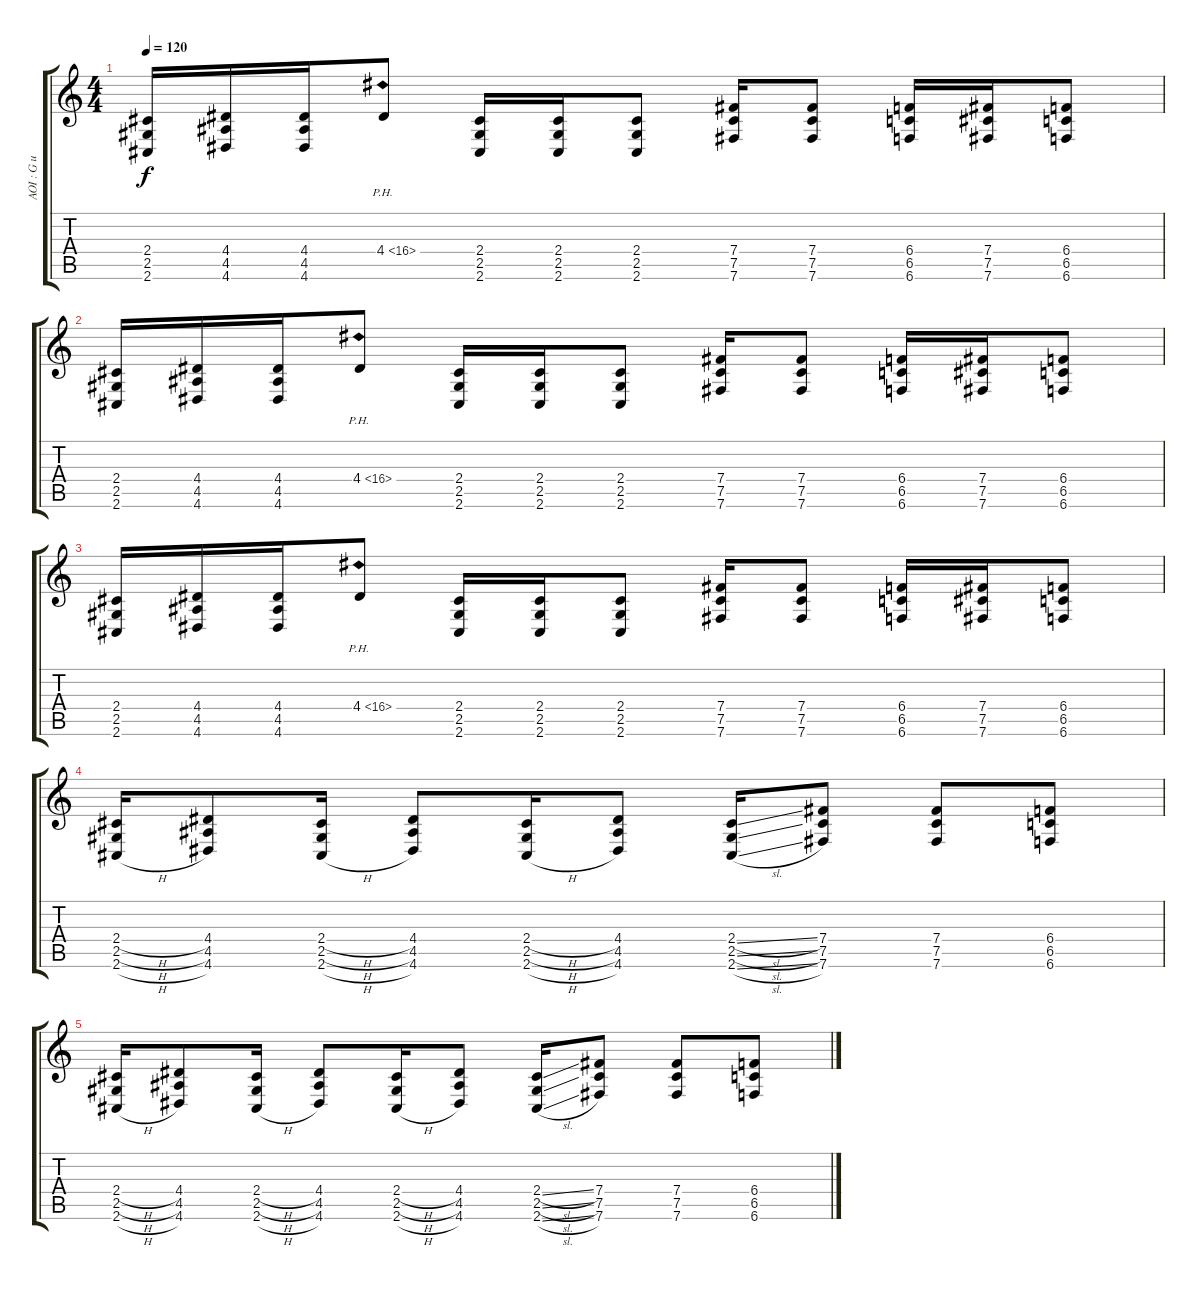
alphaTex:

\track ("AOI : G u i t a R" "AOI : G u ") {instrument distortionguitar}
\staff {score tabs}
\tuning (Db4 Ab3 E3 B2 Gb2 B1) {hide}
\ts (4 4)
\tempo 120
\clef g2
\ks c
(2.4 2.5 2.6).16{dy f} (4.4 4.5 4.6).16 (4.4 4.5 4.6).16 4.4{ph 12}.8 (2.4 2.5 2.6).16 (2.4 2.5 2.6).16 (2.4 2.5 2.6).8 (7.4 7.5 7.6).16 (7.4 7.5 7.6).8 (6.4 6.5 6.6).16 (7.4 7.5 7.6).16 (6.4 6.5 6.6).8 |
(2.4 2.5 2.6).16 (4.4 4.5 4.6).16 (4.4 4.5 4.6).16 4.4{ph 12}.8 (2.4 2.5 2.6).16 (2.4 2.5 2.6).16 (2.4 2.5 2.6).8 (7.4 7.5 7.6).16 (7.4 7.5 7.6).8 (6.4 6.5 6.6).16 (7.4 7.5 7.6).16 (6.4 6.5 6.6).8 |
(2.4 2.5 2.6).16 (4.4 4.5 4.6).16 (4.4 4.5 4.6).16 4.4{ph 12}.8 (2.4 2.5 2.6).16 (2.4 2.5 2.6).16 (2.4 2.5 2.6).8 (7.4 7.5 7.6).16 (7.4 7.5 7.6).8 (6.4 6.5 6.6).16 (7.4 7.5 7.6).16 (6.4 6.5 6.6).8 |
(2.4{h} 2.5{h} 2.6{h}).16 (4.4 4.5 4.6).8 (2.4{h} 2.5{h} 2.6{h}).16 (4.4 4.5 4.6).8 (2.4{h} 2.5{h} 2.6{h}).16 (4.4 4.5 4.6).8 (2.4{sl} 2.5{sl} 2.6{sl}).16 (7.4 7.5 7.6).8 (7.4 7.5 7.6).8 (6.4 6.5 6.6).8 |
(2.4{h} 2.5{h} 2.6{h}).16 (4.4 4.5 4.6).8 (2.4{h} 2.5{h} 2.6{h}).16 (4.4 4.5 4.6).8 (2.4{h} 2.5{h} 2.6{h}).16 (4.4 4.5 4.6).8 (2.4{sl} 2.5{sl} 2.6{sl}).16 (7.4 7.5 7.6).8 (7.4 7.5 7.6).8 (6.4 6.5 6.6).8
